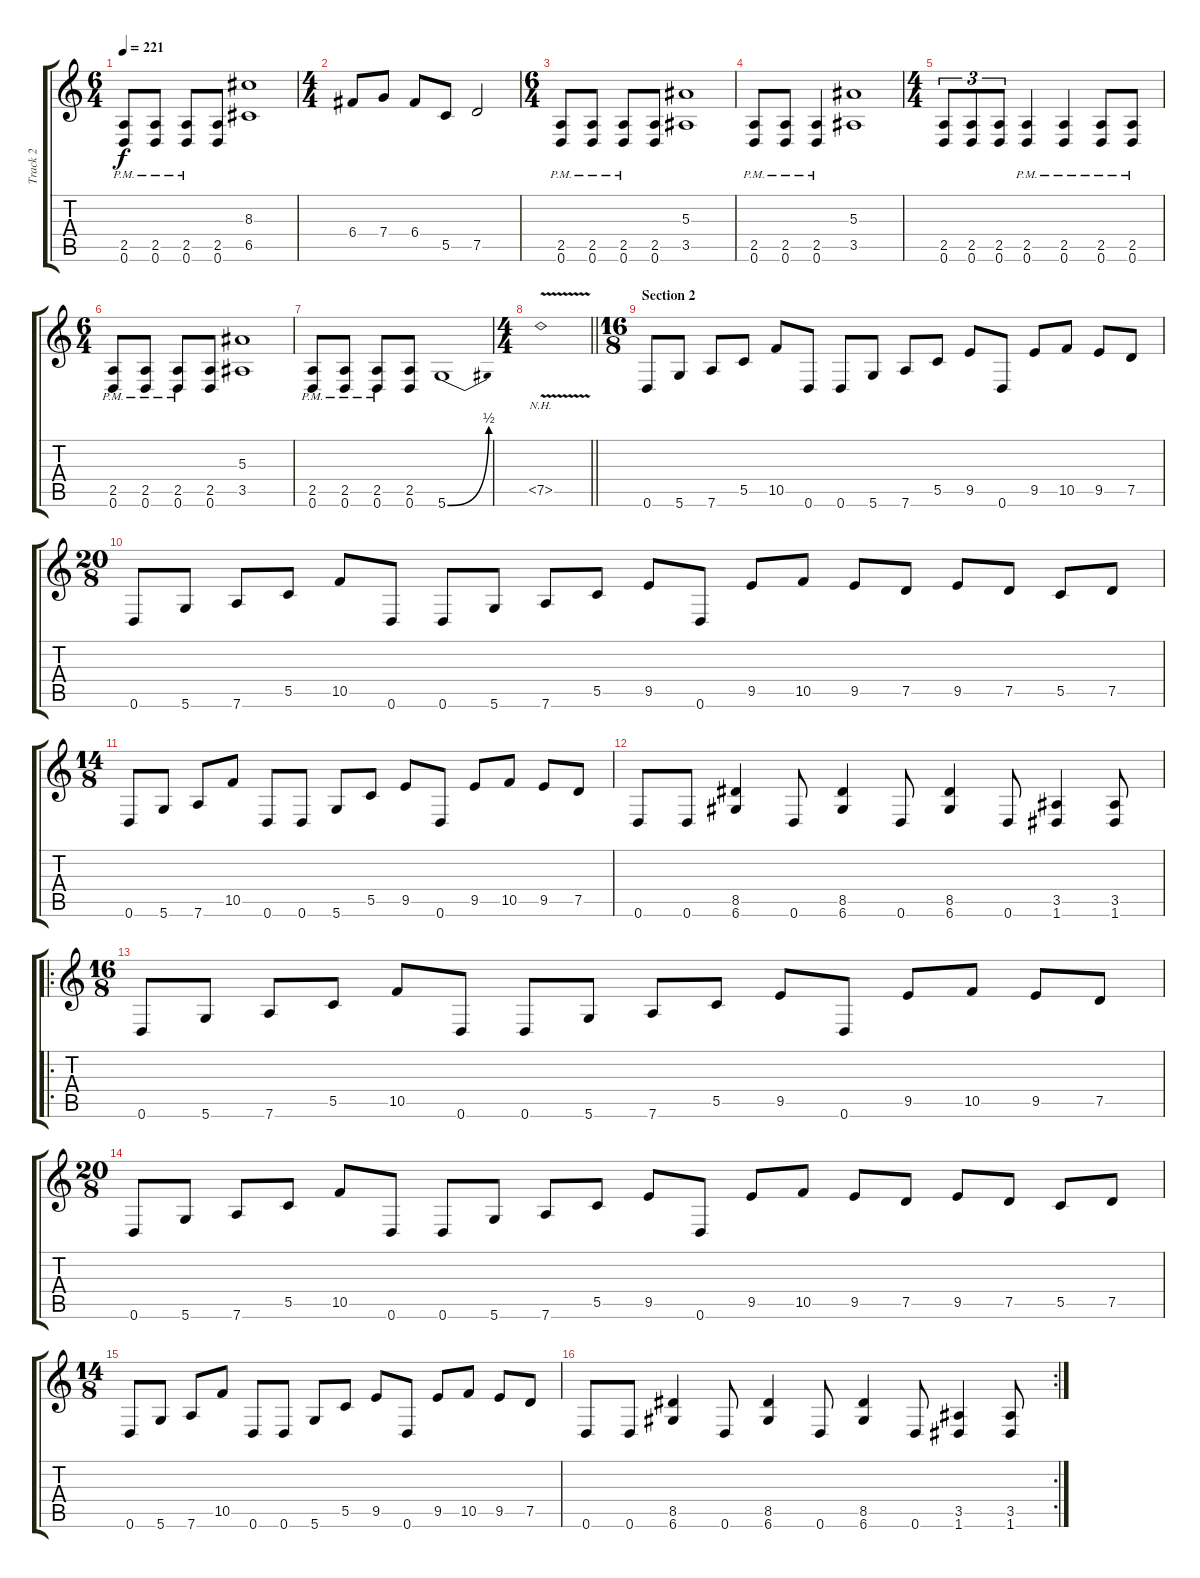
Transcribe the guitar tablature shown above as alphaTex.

\track ("Track 2" "Track 2") {instrument distortionguitar}
\staff {score tabs}
\tuning (D4 A3 F3 C3 G2 D2) {hide}
\ts (6 4)
\tempo 221
\clef g2
\ks c
(2.5 0.6{pm}).8{dy f} (2.5 0.6{pm}).8 (2.5 0.6{pm}).8 (2.5 0.6).8 (8.3 6.5).1 |
\ts (4 4)
6.4.8 7.4.8 6.4.8 5.5.8 7.5.2 |
\ts (6 4)
(2.5 0.6{pm}).8 (2.5 0.6{pm}).8 (2.5 0.6{pm}).8 (2.5 0.6).8 (5.3 3.5).1 |
(2.5 0.6{pm}).8 (2.5 0.6{pm}).8 (2.5 0.6{pm}).4 (5.3 3.5).1 |
\ts (4 4)
(2.5 0.6).8{tu (3 2)} (2.5 0.6).8{tu (3 2)} (2.5 0.6).8{tu (3 2)} (2.5 0.6{pm}).4 (2.5 0.6{pm}).4 (2.5 0.6{pm}).8 (2.5 0.6{pm}).8 |
\ts (6 4)
(2.5 0.6{pm}).8 (2.5 0.6{pm}).8 (2.5 0.6{pm}).8 (2.5 0.6).8 (5.3 3.5).1 |
(2.5 0.6{pm}).8 (2.5 0.6{pm}).8 (2.5 0.6{pm}).8 (2.5 0.6).8 5.6{be (bend 0 0 60 2)}.1 |
\ts (4 4)
\barLineRight lightlight
7.5{nh v}.1 |
\ts (16 8)
\section ("" "Section 2")
0.6.8 5.6.8 7.6.8 5.5.8 10.5.8 0.6.8 0.6.8 5.6.8 7.6.8 5.5.8 9.5.8 0.6.8 9.5.8 10.5.8 9.5.8 7.5.8 |
\ts (20 8)
0.6.8 5.6.8 7.6.8 5.5.8 10.5.8 0.6.8 0.6.8 5.6.8 7.6.8 5.5.8 9.5.8 0.6.8 9.5.8 10.5.8 9.5.8 7.5.8 9.5.8 7.5.8 5.5.8 7.5.8 |
\ts (14 8)
0.6.8 5.6.8 7.6.8 10.5.8 0.6.8 0.6.8 5.6.8 5.5.8 9.5.8 0.6.8 9.5.8 10.5.8 9.5.8 7.5.8 |
0.6.8 0.6.8 (8.5 6.6).4 0.6.8 (8.5 6.6).4 0.6.8 (8.5 6.6).4 0.6.8 (3.5 1.6).4 (3.5 1.6).8 |
\ro
\ts (16 8)
0.6.8 5.6.8 7.6.8 5.5.8 10.5.8 0.6.8 0.6.8 5.6.8 7.6.8 5.5.8 9.5.8 0.6.8 9.5.8 10.5.8 9.5.8 7.5.8 |
\ts (20 8)
0.6.8 5.6.8 7.6.8 5.5.8 10.5.8 0.6.8 0.6.8 5.6.8 7.6.8 5.5.8 9.5.8 0.6.8 9.5.8 10.5.8 9.5.8 7.5.8 9.5.8 7.5.8 5.5.8 7.5.8 |
\ts (14 8)
0.6.8 5.6.8 7.6.8 10.5.8 0.6.8 0.6.8 5.6.8 5.5.8 9.5.8 0.6.8 9.5.8 10.5.8 9.5.8 7.5.8 |
\rc 2
0.6.8 0.6.8 (8.5 6.6).4 0.6.8 (8.5 6.6).4 0.6.8 (8.5 6.6).4 0.6.8 (3.5 1.6).4 (3.5 1.6).8
